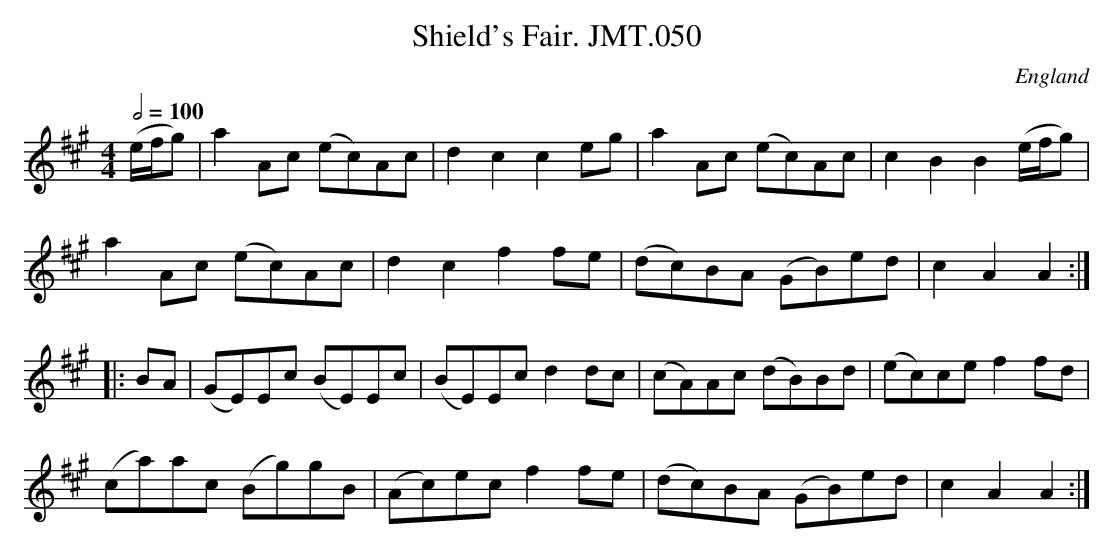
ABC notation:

X:1
T:Shield's Fair. JMT.050
L:1/8
M:4/4
O:England
Q:1/2=100
K:A
(e/f/g)|a2Ac (ec)Ac|d2c2c2eg|a2Ac (ec)Ac|c2B2B2(e/f/g)|!
a2Ac (ec)Ac|d2c2f2fe|(dc)BA (GB)ed|c2A2A2:|!
|:BA|(GE)Ec (BE)Ec|(BE)Ecd2dc|(cA)Ac (dB)Bd|(ec)cef2fd|!
(ca)ac (Bg)gB|(Ac)ec f2fe|(dc)BA (GB)ed|c2A2A2:|
